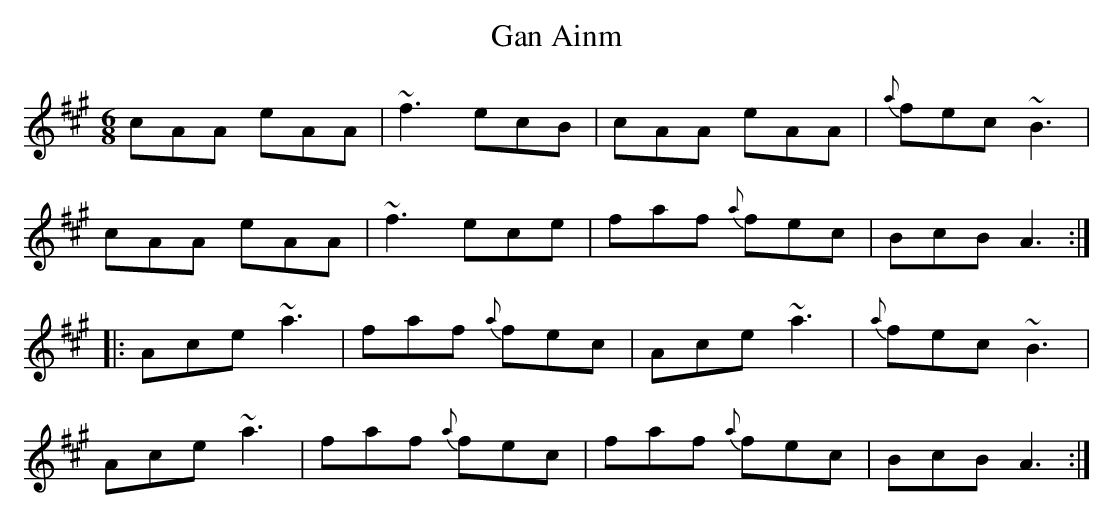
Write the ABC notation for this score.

X:1
T:Gan Ainm
M:6/8
L:1/8
K:A
cAA eAA|~f3 ecB|cAA eAA|{a}fec ~B3|!
cAA eAA|~f3 ece|faf {a}fec|BcB A3:|!
|:Ace ~a3|faf {a}fec|Ace ~a3|{a}fec ~B3|!
Ace ~a3|faf {a}fec|faf {a}fec|BcB A3:|!
